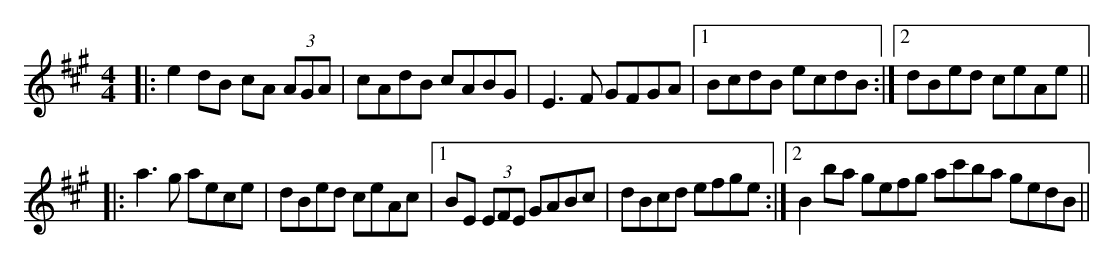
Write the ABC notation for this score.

X:1
M:4/4
K:A
|:e2dB cA (3AGA|cAdB cABG|E3F GFGA|1 BcdB ecdB:|2 dBed ceAe||
|:a3g aece|dBed ceAc|1 BE (3EFE GABc|dBcd efge:|2 B2ba gefg ac'ba gedB||
